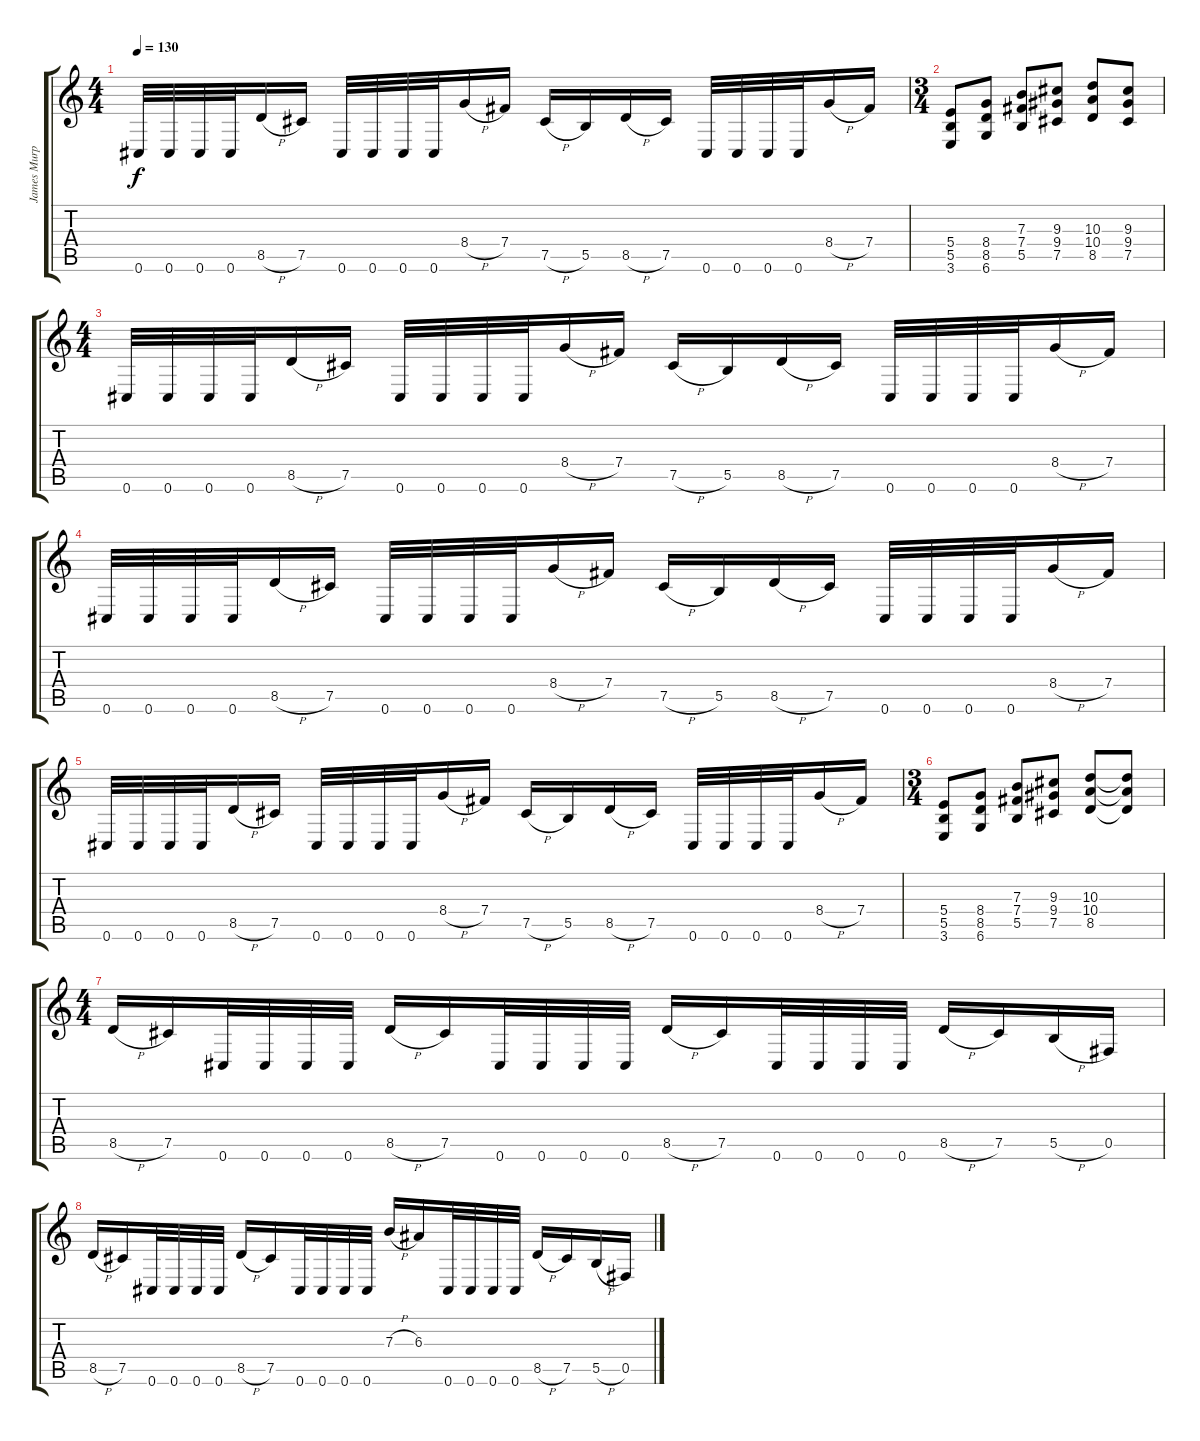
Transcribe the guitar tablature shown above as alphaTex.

\track ("James Murphy" "James Murp") {instrument distortionguitar}
\staff {score tabs}
\tuning (Db4 Ab3 E3 B2 Gb2 Db2) {hide}
\ts (4 4)
\tempo 130
\clef g2
\ks c
0.6.32{dy f} 0.6.32 0.6.32 0.6.32 8.5{h}.16 7.5.16 0.6.32 0.6.32 0.6.32 0.6.32 8.4{h}.16 7.4.16 7.5{h}.16 5.5.16 8.5{h}.16 7.5.16 0.6.32 0.6.32 0.6.32 0.6.32 8.4{h}.16 7.4.16 |
\ts (3 4)
(5.4 5.5 3.6).8 (8.4 8.5 6.6).8 (7.3 7.4 5.5).8 (9.3 9.4 7.5).8 (10.3 10.4 8.5).8 (9.3 9.4 7.5).8 |
\ts (4 4)
0.6.32 0.6.32 0.6.32 0.6.32 8.5{h}.16 7.5.16 0.6.32 0.6.32 0.6.32 0.6.32 8.4{h}.16 7.4.16 7.5{h}.16 5.5.16 8.5{h}.16 7.5.16 0.6.32 0.6.32 0.6.32 0.6.32 8.4{h}.16 7.4.16 |
0.6.32 0.6.32 0.6.32 0.6.32 8.5{h}.16 7.5.16 0.6.32 0.6.32 0.6.32 0.6.32 8.4{h}.16 7.4.16 7.5{h}.16 5.5.16 8.5{h}.16 7.5.16 0.6.32 0.6.32 0.6.32 0.6.32 8.4{h}.16 7.4.16 |
0.6.32 0.6.32 0.6.32 0.6.32 8.5{h}.16 7.5.16 0.6.32 0.6.32 0.6.32 0.6.32 8.4{h}.16 7.4.16 7.5{h}.16 5.5.16 8.5{h}.16 7.5.16 0.6.32 0.6.32 0.6.32 0.6.32 8.4{h}.16 7.4.16 |
\ts (3 4)
(5.4 5.5 3.6).8 (8.4 8.5 6.6).8 (7.3 7.4 5.5).8 (9.3 9.4 7.5).8 (10.3 10.4 8.5).8 (10.3{t} 10.4{t} 8.5{t}).8 |
\ts (4 4)
8.5{h}.16 7.5.16 0.6.32 0.6.32 0.6.32 0.6.32 8.5{h}.16 7.5.16 0.6.32 0.6.32 0.6.32 0.6.32 8.5{h}.16 7.5.16 0.6.32 0.6.32 0.6.32 0.6.32 8.5{h}.16 7.5.16 5.5{h}.16 0.5.16 |
8.5{h}.16 7.5.16 0.6.32 0.6.32 0.6.32 0.6.32 8.5{h}.16 7.5.16 0.6.32 0.6.32 0.6.32 0.6.32 7.3{h}.16 6.3.16 0.6.32 0.6.32 0.6.32 0.6.32 8.5{h}.16 7.5.16 5.5{h}.16 0.5.16
